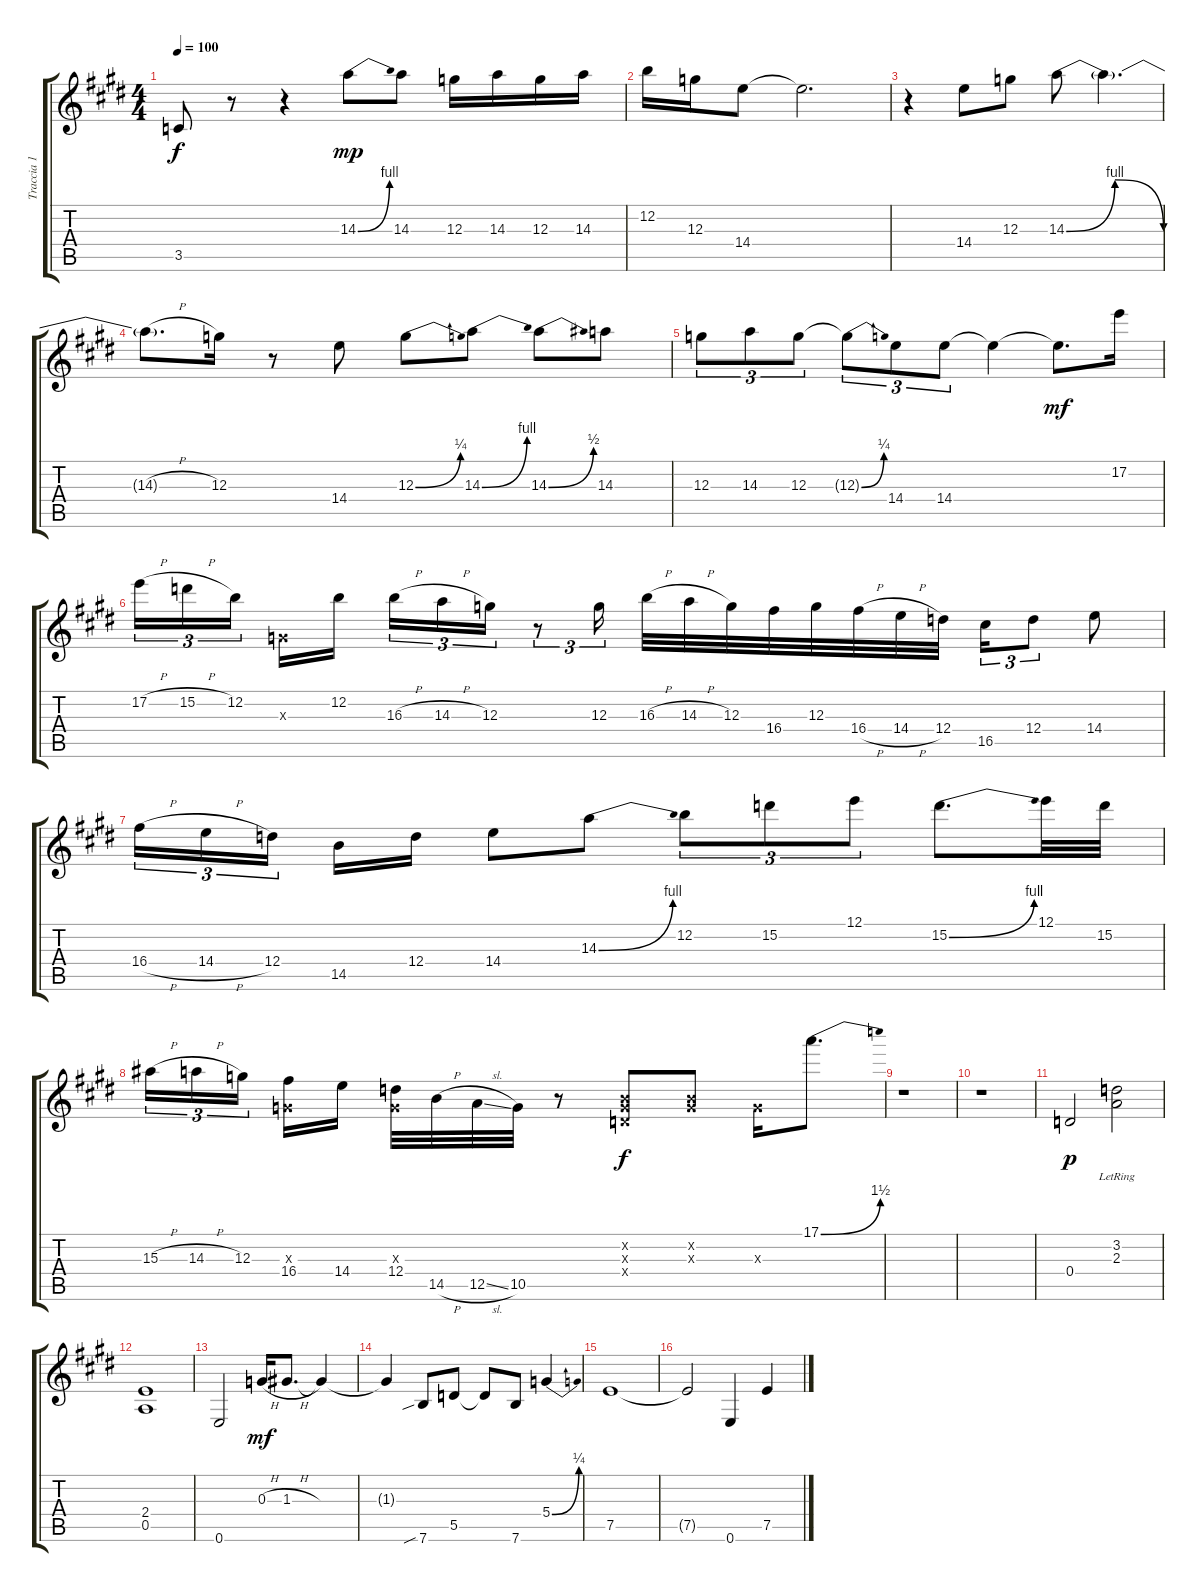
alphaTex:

\track ("Traccia 1" "Traccia 1") {instrument overdrivenguitar}
\staff {score tabs}
\tuning (E4 B3 G3 D3 A2 E2) {hide}
\ts (4 4)
\tempo 100
\clef g2
\ks e
3.5.8{dy f} r.8 r.4 14.3{be (bend 0 0 60 4)}.8{dy mp} 14.3.8 12.3.16 14.3.16 12.3.16 14.3.16 |
12.2.16 12.3.16 14.4.8 14.4{t}.2{d} |
r.4 14.4.8 12.3.8 14.3{be (bendrelease 0 0 10 4 20 4 60 0)}.8 14.3{t}.4{d} |
14.3{h t}.8{d} 12.3.16 r.8 14.4.8 12.3{be (bend 0 0 60 1)}.8 14.3{be (bend 0 0 60 4)}.8 14.3{be (bend 0 0 60 2)}.8 14.3.8 |
12.3.8{tu (3 2)} 14.3.8{tu (3 2)} 12.3.8{tu (3 2)} 12.3{be (bend 0 0 60 1) t}.8{tu (3 2)} 14.4.8{tu (3 2)} 14.4.8{tu (3 2)} 14.4{t}.4 14.4{t}.8{d dy mf} 17.2.16 |
17.2{h}.16{tu (3 2)} 15.2{h}.16{tu (3 2)} 12.2.16{tu (3 2) beam splitsecondary} 0.3{x}.16 12.2.16 16.3{h}.16{tu (3 2)} 14.3{h}.16{tu (3 2)} 12.3.16{tu (3 2)} r.8{tu (3 2)} 12.3.16{tu (3 2)} 16.3{h}.32 14.3{h}.32 12.3.32 16.4.32 12.3.32 16.4{h}.32 14.4{h}.32 12.4.32 16.5.16{tu (3 2)} 12.4.8{tu (3 2)} 14.4.8 |
16.4{h}.16{tu (3 2)} 14.4{h}.16{tu (3 2)} 12.4.16{tu (3 2) beam splitsecondary} 14.5.16 12.4.16 14.4.8 14.3{be (bend 0 0 60 4)}.8 12.2.8{tu (3 2)} 15.2.8{tu (3 2)} 12.1.8{tu (3 2)} 15.2{be (bend 0 0 60 4)}.8{d} 12.1.32 15.2.32 |
15.3{h}.16{tu (3 2)} 14.3{h}.16{tu (3 2)} 12.3.16{tu (3 2) beam splitsecondary} (0.3{x} 16.4).16 14.4.16 (0.3{x} 12.4).32 14.5{h}.32 12.5{sl}.32 10.5.32 r.8 (0.2{x} 0.3{x} 0.4{x}).8{dy f} (0.2{x} 0.3{x}).8 0.3{x}.16 17.1{be (bend 0 0 60 6)}.8{d} |
r.1 |
r.1 |
0.4.2{dy p} (3.2 2.3{lr}).2 |
(2.4 0.5).1 |
0.6.2 0.3{h}.16{dy mf} 1.3{h}.8{d} 1.3{t}.4 |
1.3{t}.4 7.6{sib}.8 5.5.8 5.5{t}.8 7.6.8 5.4{be (bend 0 0 60 1)}.4 |
7.5.1 |
7.5{t}.2 0.6.4 7.5{sl}.4
